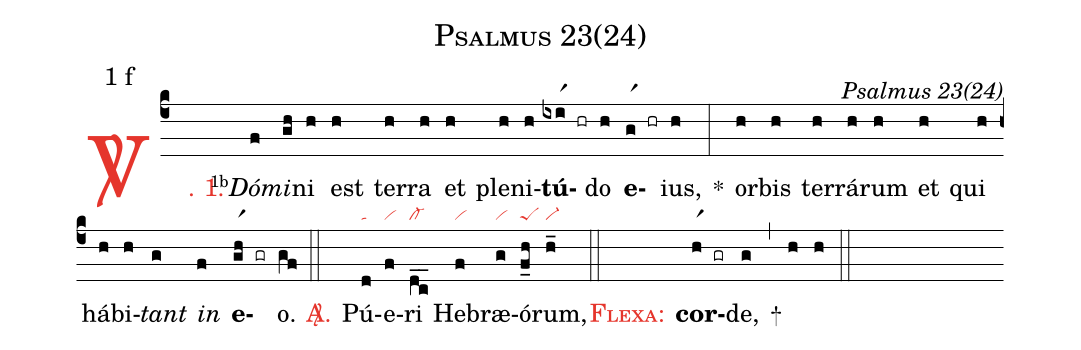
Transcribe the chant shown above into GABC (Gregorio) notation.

name: Psalmus 23(24);
mode: 1;
mode-differentia: f;
commentary: Psalmus 23(24);
nabc-lines: 1;
%%
(c4)

<c><sp>V/</sp>. 1.</c>() <v>\VSup{1b}</v><i>Dó</i>(f)<i>mi</i>(gh)ni(h) est(h) ter(h)ra(h) et(h) ple(h)ni(h)<b>tú</b>(ixir1 hr)do(h) <b>e</b>(gr1 hr)ius,(h) *(:) or(h)bis(h) ter(h)rá(h)rum(h) et(h) qui(h) há(h)bi(h)<i>tant</i>(g) <i>in</i>(f) <b>e</b>(gr1h gr)o.(gf)

(::)

<nlba><c><sp>A/</sp>.</c>() Pú</nlba>(d|ta)e(f|vi)ri(dc__|cl-) He(f|vi)bræ(g|vi)ó(f_h|peS)rum,(h_|vi-)

(::)

<c><sc>Flexa</sc>:</c>() <b>cor</b>(hr1 gr)de,(g) +(,) (h) (h)

(::)
